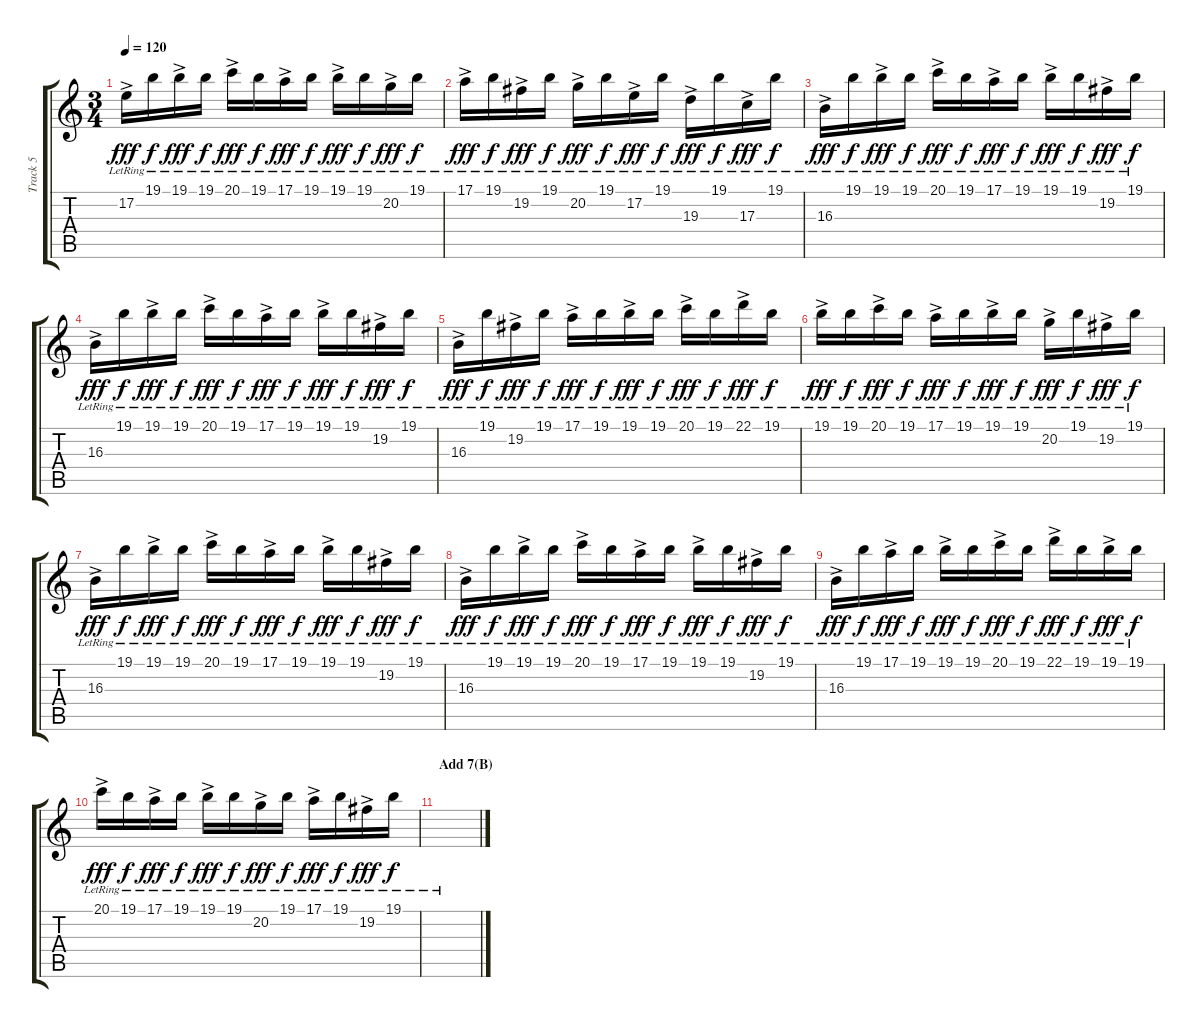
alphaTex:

\track ("Track 5" "Track 5") {instrument violin}
\staff {score tabs}
\tuning (E4 B3 G3 D3 A2 E2) {hide}
\ts (3 4)
\tempo 120
\clef g2
\ks c
17.2{ac lr}.16{dy fff} 19.1{lr}.16{dy f} 19.1{ac lr}.16{dy fff} 19.1{lr}.16{dy f} 20.1{ac lr}.16{dy fff} 19.1{lr}.16{dy f} 17.1{ac lr}.16{dy fff} 19.1{lr}.16{dy f} 19.1{ac lr}.16{dy fff} 19.1{lr}.16{dy f} 20.2{ac lr}.16{dy fff} 19.1{lr}.16{dy f} |
17.1{ac lr}.16{dy fff} 19.1{lr}.16{dy f} 19.2{ac lr}.16{dy fff} 19.1{lr}.16{dy f} 20.2{ac lr}.16{dy fff} 19.1{lr}.16{dy f} 17.2{ac lr}.16{dy fff} 19.1{lr}.16{dy f} 19.3{ac lr}.16{dy fff} 19.1{lr}.16{dy f} 17.3{ac lr}.16{dy fff} 19.1{lr}.16{dy f} |
16.3{ac lr}.16{dy fff} 19.1{lr}.16{dy f} 19.1{ac lr}.16{dy fff} 19.1{lr}.16{dy f} 20.1{ac lr}.16{dy fff} 19.1{lr}.16{dy f} 17.1{ac lr}.16{dy fff} 19.1{lr}.16{dy f} 19.1{ac lr}.16{dy fff} 19.1{lr}.16{dy f} 19.2{ac lr}.16{dy fff} 19.1{lr}.16{dy f} |
16.3{ac lr}.16{dy fff} 19.1{lr}.16{dy f} 19.1{ac lr}.16{dy fff} 19.1{lr}.16{dy f} 20.1{ac lr}.16{dy fff} 19.1{lr}.16{dy f} 17.1{ac lr}.16{dy fff} 19.1{lr}.16{dy f} 19.1{ac lr}.16{dy fff} 19.1{lr}.16{dy f} 19.2{ac lr}.16{dy fff} 19.1{lr}.16{dy f} |
16.3{ac lr}.16{dy fff} 19.1{lr}.16{dy f} 19.2{ac lr}.16{dy fff} 19.1{lr}.16{dy f} 17.1{ac lr}.16{dy fff} 19.1{lr}.16{dy f} 19.1{ac lr}.16{dy fff} 19.1{lr}.16{dy f} 20.1{ac lr}.16{dy fff} 19.1{lr}.16{dy f} 22.1{ac lr}.16{dy fff} 19.1{lr}.16{dy f} |
19.1{ac lr}.16{dy fff} 19.1{lr}.16{dy f} 20.1{ac lr}.16{dy fff} 19.1{lr}.16{dy f} 17.1{ac lr}.16{dy fff} 19.1{lr}.16{dy f} 19.1{ac lr}.16{dy fff} 19.1{lr}.16{dy f} 20.2{ac lr}.16{dy fff} 19.1{lr}.16{dy f} 19.2{ac lr}.16{dy fff} 19.1{lr}.16{dy f} |
16.3{ac lr}.16{dy fff} 19.1{lr}.16{dy f} 19.1{ac lr}.16{dy fff} 19.1{lr}.16{dy f} 20.1{ac lr}.16{dy fff} 19.1{lr}.16{dy f} 17.1{ac lr}.16{dy fff} 19.1{lr}.16{dy f} 19.1{ac lr}.16{dy fff} 19.1{lr}.16{dy f} 19.2{ac lr}.16{dy fff} 19.1{lr}.16{dy f} |
16.3{ac lr}.16{dy fff} 19.1{lr}.16{dy f} 19.1{ac lr}.16{dy fff} 19.1{lr}.16{dy f} 20.1{ac lr}.16{dy fff} 19.1{lr}.16{dy f} 17.1{ac lr}.16{dy fff} 19.1{lr}.16{dy f} 19.1{ac lr}.16{dy fff} 19.1{lr}.16{dy f} 19.2{ac lr}.16{dy fff} 19.1{lr}.16{dy f} |
16.3{ac lr}.16{dy fff} 19.1{lr}.16{dy f} 17.1{ac lr}.16{dy fff} 19.1{lr}.16{dy f} 19.1{ac lr}.16{dy fff} 19.1{lr}.16{dy f} 20.1{ac lr}.16{dy fff} 19.1{lr}.16{dy f} 22.1{ac lr}.16{dy fff} 19.1{lr}.16{dy f} 19.1{ac lr}.16{dy fff} 19.1{lr}.16{dy f} |
20.1{ac lr}.16{dy fff} 19.1{lr}.16{dy f} 17.1{ac lr}.16{dy fff} 19.1{lr}.16{dy f} 19.1{ac lr}.16{dy fff} 19.1{lr}.16{dy f} 20.2{ac lr}.16{dy fff} 19.1{lr}.16{dy f} 17.1{ac lr}.16{dy fff} 19.1{lr}.16{dy f} 19.2{ac lr}.16{dy fff} 19.1{lr}.16{dy f} |
\section ("" "Add 7(B)")
